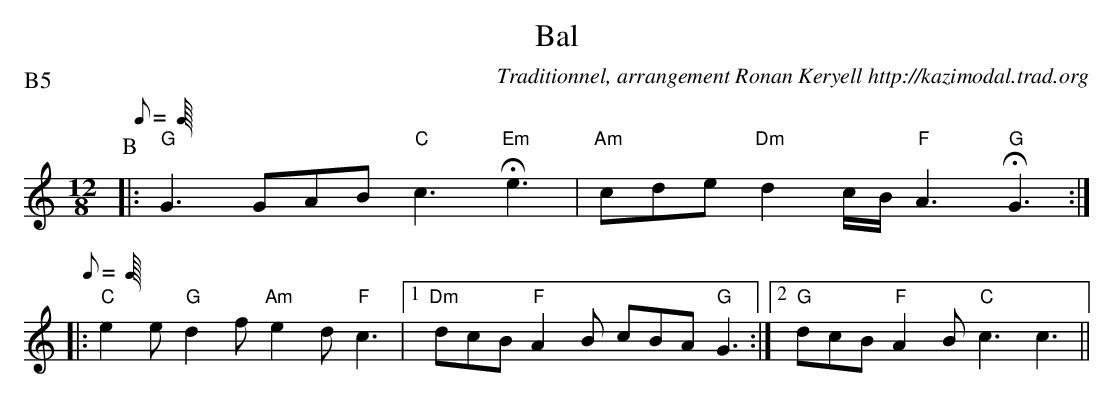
X:1
T:Bal
C:Traditionnel, arrangement Ronan Keryell http://kazimodal.trad.org
P:B5
M:12/8
K:C
P:B
Q:C3=60
|: "G"G3 GAB "C"c3 "Em"He3 | "Am"cde "Dm"d2 c/2B/2 "F"A3 "G"HG3 :|
Q:C3=156
|: "C"e2 e"G" d2 f "Am"e2 d "F"c3 |1 "Dm"dcB "F"A2 B cBA "G"G3 :|2\
	 "G"dcB "F"A2 B "C"c3 c3 ||
